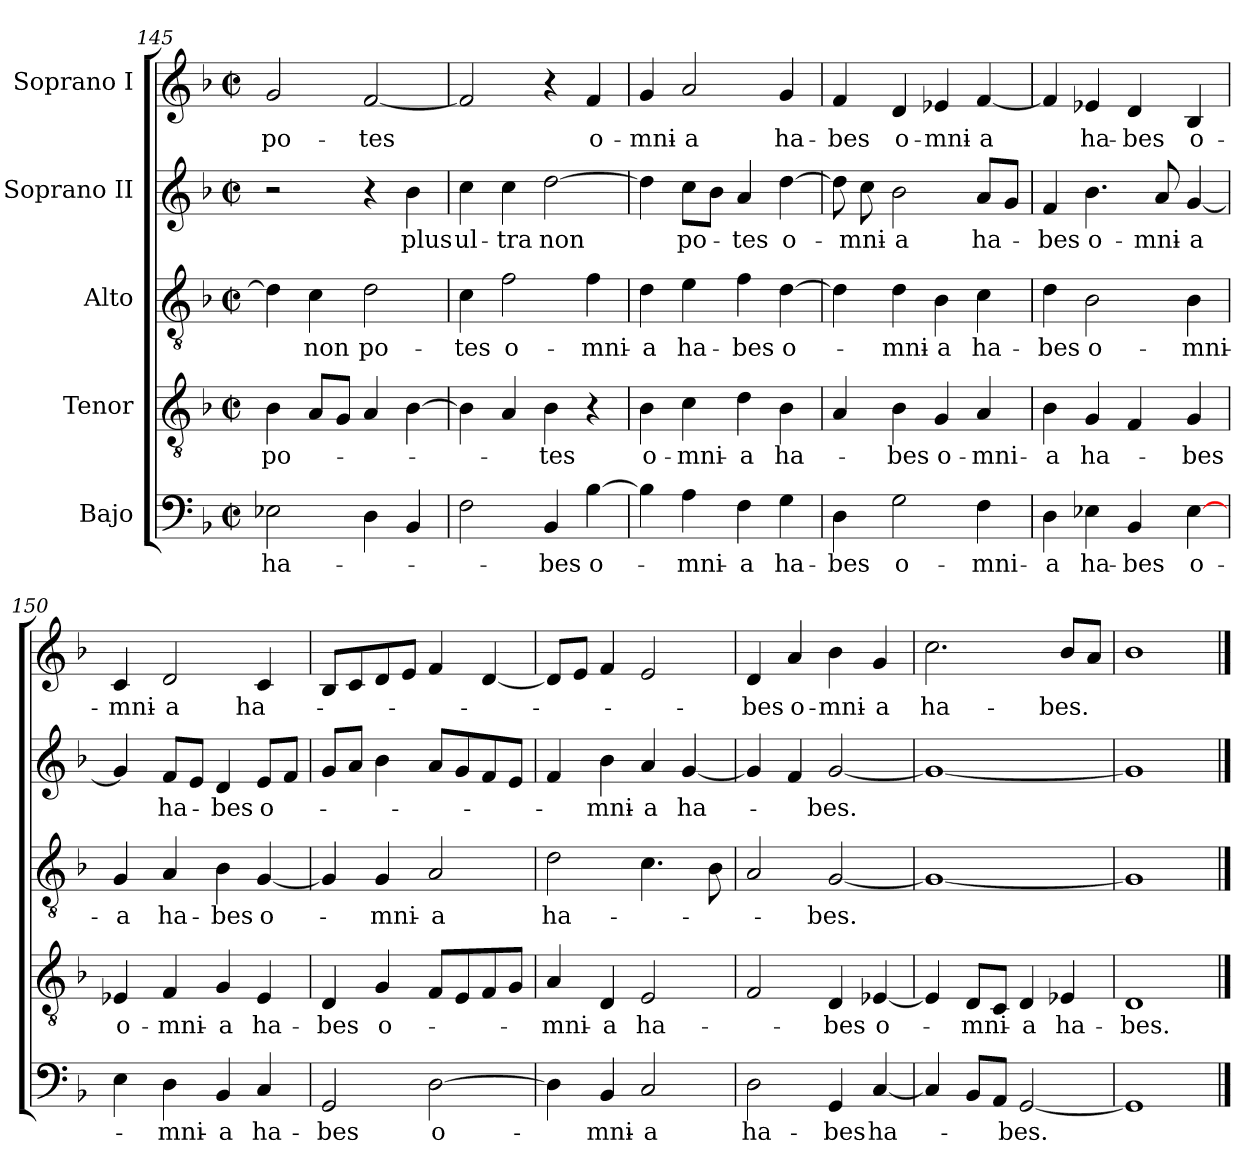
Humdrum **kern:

**kern	**text	**kern	**text	**kern	**text	**kern	**text	**kern	**text
*part5	*part5	*part4	*part4	*part3	*part3	*part2	*part2	*part1	*part1
*staff5	*staff5	*staff4	*staff4	*staff3	*staff3	*staff2	*staff2	*staff1	*staff1
*I"Bajo	*	*I"Tenor	*	*I"Alto	*	*I"Soprano II	*	*I"Soprano I	*
*clefF4	*	*clefGv2	*	*clefGv2	*	*clefG2	*	*clefG2	*
*k[b-]	*	*k[b-]	*	*k[b-]	*	*k[b-]	*	*k[b-]	*
*F:	*	*F:	*	*F:	*	*F:	*	*F:	*
*M2/2	*	*M2/2	*	*M2/2	*	*M2/2	*	*M2/2	*
*met(c|)	*	*met(c|)	*	*met(c|)	*	*met(c|)	*	*met(c|)	*
=145	=145	=145	=145	=145	=145	=145	=145	=145	=145
!	!LO:LY:b	!	!LO:LY:b	!	!	!	!	!	!LO:LY:b
2E-X\	ha-	4B-\	po-	4d\]	.	2r	.	2g/	po-
!	!	!	!	!	!LO:LY:b	!	!	!	!
.	.	8A/L	.	4c\	non	.	.	.	.
.	.	8G/J	.	.	.	.	.	.	.
!	!	!	!	!	!LO:LY:b	!	!	!	!LO:LY:b
4D\	.	4A/	.	2d\	po-	4r	.	[2f/	-tes
!	!	!	!	!	!	!	!LO:LY:b	!	!
4BB-/	.	[4B-\	.	.	.	4b-\	plus	.	.
=146	=146	=146	=146	=146	=146	=146	=146	=146	=146
!	!	!	!	!	!LO:LY:b	!	!LO:LY:b	!	!
2F\	.	4B-\]	.	4c\	-tes	4cc\	ul-	2f/]	.
!	!	!	!	!	!LO:LY:b	!	!LO:LY:b	!	!
.	.	4A/	.	2f\	o-	4cc\	-tra	.	.
!	!LO:LY:b	!	!LO:LY:b	!	!	!	!LO:LY:b	!	!
4BB-/	-bes	4B-\	-tes	.	.	[2dd\	non	4r	.
!	!LO:LY:b	!	!	!	!LO:LY:b	!	!	!	!LO:LY:b
[4B-\	o-	4r	.	4f\	-mni-	.	.	4f/	o-
=147	=147	=147	=147	=147	=147	=147	=147	=147	=147
!	!	!	!LO:LY:b	!	!LO:LY:b	!	!	!	!LO:LY:b
4B-\]	.	4B-\	o-	4d\	-a	4dd\]	.	4g/	-mni-
!	!LO:LY:b	!	!LO:LY:b	!	!LO:LY:b	!	!LO:LY:b	!	!LO:LY:b
4A\	-mni-	4c\	-mni-	4e\	ha-	8cc\L	po-	2a/	-a
.	.	.	.	.	.	8b-\J	.	.	.
!	!LO:LY:b	!	!LO:LY:b	!	!LO:LY:b	!	!LO:LY:b	!	!
4F\	-a	4d\	-a	4f\	-bes	4a/	-tes	.	.
!	!LO:LY:b	!	!LO:LY:b	!	!LO:LY:b	!	!LO:LY:b	!	!LO:LY:b
4G\	ha-	4B-\	ha-	[4d\	o-	[4dd\	o-	4g/	ha-
!!LO:LB:g=z
=148	=148	=148	=148	=148	=148	=148	=148	=148	=148
!	!LO:LY:b	!	!	!	!	!	!	!	!LO:LY:b
4D\	-bes	4A/	.	4d\]	.	8dd\]	.	4f/	-bes
!	!	!	!	!	!	!	!LO:LY:b	!	!
.	.	.	.	.	.	8cc\	-mni-	.	.
!	!LO:LY:b	!	!LO:LY:b	!	!LO:LY:b	!	!LO:LY:b	!	!LO:LY:b
2G\	o-	4B-\	-bes	4d\	-mni-	2b-\	-a	4d/	o-
!	!	!	!LO:LY:b	!	!LO:LY:b	!	!	!	!LO:LY:b
.	.	4G/	o-	4B-\	-a	.	.	4e-X/	-mni-
!	!LO:LY:b	!	!LO:LY:b	!	!LO:LY:b	!	!LO:LY:b	!	!LO:LY:b
4F\	-mni-	4A/	-mni-	4c\	ha-	8a/L	ha-	[4f/	-a
.	.	.	.	.	.	8g/J	.	.	.
=149	=149	=149	=149	=149	=149	=149	=149	=149	=149
!	!LO:LY:b	!	!LO:LY:b	!	!LO:LY:b	!	!LO:LY:b	!	!
4D\	-a	4B-\	-a	4d\	-bes	4f/	-bes	4f/]	.
!	!LO:LY:b	!	!LO:LY:b	!	!LO:LY:b	!	!LO:LY:b	!	!LO:LY:b
4E-X\	ha-	4G/	ha-	2B-\	o-	4.b-\	o-	4e-X/	ha-
!	!LO:LY:b	!	!	!	!	!	!	!	!LO:LY:b
4BB-/	-bes	4F/	.	.	.	.	.	4d/	-bes
!	!	!	!	!	!	!	!LO:LY:b	!	!
.	.	.	.	.	.	8a/	-mni-	.	.
!	!LO:LY:b	!	!LO:LY:b	!	!LO:LY:b	!	!LO:LY:b	!	!LO:LY:b
[4E-\	o-	4G/	-bes	4B-\	-mni-	[4g/	-a	4B-/	o-
=150	=150	=150	=150	=150	=150	=150	=150	=150	=150
!	!	!	!LO:LY:b	!	!LO:LY:b	!	!	!	!LO:LY:b
4E\	.	4E-X/	o-	4G/	-a	4g/]	.	4c/	-mni-
!	!LO:LY:b	!	!LO:LY:b	!	!LO:LY:b	!	!LO:LY:b	!	!LO:LY:b
4D\	-mni-	4F/	-mni-	4A/	ha-	8f/L	ha-	2d/	-a
.	.	.	.	.	.	8e/J	.	.	.
!	!LO:LY:b	!	!LO:LY:b	!	!LO:LY:b	!	!LO:LY:b	!	!
4BB-/	-a	4G/	-a	4B-\	-bes	4d/	-bes	.	.
!	!LO:LY:b	!	!LO:LY:b	!	!LO:LY:b	!	!LO:LY:b	!	!LO:LY:b
4C/	ha-	4E-/	ha-	[4G/	o-	8e/L	o-	4c/	ha-
.	.	.	.	.	.	8f/J	.	.	.
=151	=151	=151	=151	=151	=151	=151	=151	=151	=151
!	!LO:LY:b	!	!LO:LY:b	!	!	!	!	!	!
2GG/	-bes	4D/	-bes	4G/]	.	8g/L	.	8B-/L	.
.	.	.	.	.	.	8a/J	.	8c/	.
!	!	!	!LO:LY:b	!	!LO:LY:b	!	!	!	!
.	.	4G/	o-	4G/	-mni-	4b-\	.	8d/	.
.	.	.	.	.	.	.	.	8e/J	.
!	!LO:LY:b	!	!	!	!LO:LY:b	!	!	!	!
[2D\	o-	8F/L	.	2A/	-a	8a/L	.	4f/	.
.	.	8E/	.	.	.	8g/	.	.	.
.	.	8F/	.	.	.	8f/	.	[4d/	.
.	.	8G/J	.	.	.	8e/J	.	.	.
!!LO:LB:g=z
=152	=152	=152	=152	=152	=152	=152	=152	=152	=152
!	!	!	!LO:LY:b	!	!LO:LY:b	!	!	!	!
4D\]	.	4A/	-mni-	2d\	ha-	4f/	.	8d/L]	.
.	.	.	.	.	.	.	.	8e/J	.
!	!LO:LY:b	!	!LO:LY:b	!	!	!	!LO:LY:b	!	!
4BB-/	-mni-	4D/	-a	.	.	4b-\	-mni-	4f/	.
!	!LO:LY:b	!	!LO:LY:b	!	!	!	!LO:LY:b	!	!
2C/	-a	2E/	ha-	4.c\	.	4a/	-a	2e/	.
!	!	!	!	!	!	!	!LO:LY:b	!	!
.	.	.	.	.	.	[4g/	ha-	.	.
.	.	.	.	8B-\	.	.	.	.	.
=153	=153	=153	=153	=153	=153	=153	=153	=153	=153
!	!LO:LY:b	!	!	!	!	!	!	!	!LO:LY:b
2D\	ha-	2F/	.	2A/	.	4g/]	.	4d/	-bes
!	!	!	!	!	!	!	!	!	!LO:LY:b
.	.	.	.	.	.	4f/	.	4a/	o-
!	!LO:LY:b	!	!LO:LY:b	!	!LO:LY:b	!	!LO:LY:b	!	!LO:LY:b
4GG/	-bes	4D/	-bes	[2G/	-bes.	[2g/	-bes.	4b-\	-mni-
!	!LO:LY:b	!	!LO:LY:b	!	!	!	!	!	!LO:LY:b
[4C/	ha-	[4E-X/	o-	.	.	.	.	4g/	-a
=154	=154	=154	=154	=154	=154	=154	=154	=154	=154
!	!	!	!	!	!	!	!	!	!LO:LY:b
4C/]	.	4E-/]	.	1G_	.	1g_	.	2.cc\	ha-
!	!	!	!LO:LY:b	!	!	!	!	!	!
8BB-/L	.	8D/L	-mni-	.	.	.	.	.	.
8AA/J	.	8C/J	.	.	.	.	.	.	.
!	!LO:LY:b	!	!LO:LY:b	!	!	!	!	!	!
[2GG/	-bes.	4D/	-a	.	.	.	.	.	.
!	!	!	!LO:LY:b	!	!	!	!	!	!LO:LY:b
.	.	4E-X/	ha-	.	.	.	.	8b-/L	-bes.
.	.	.	.	.	.	.	.	8a/J	.
=155	=155	=155	=155	=155	=155	=155	=155	=155	=155
!	!	!	!LO:LY:b	!	!	!	!	!	!
1GG]	.	1D	-bes.	1G]	.	1g]	.	1b-	.
==	==	==	==	==	==	==	==	==	==
*-	*-	*-	*-	*-	*-	*-	*-	*-	*-
